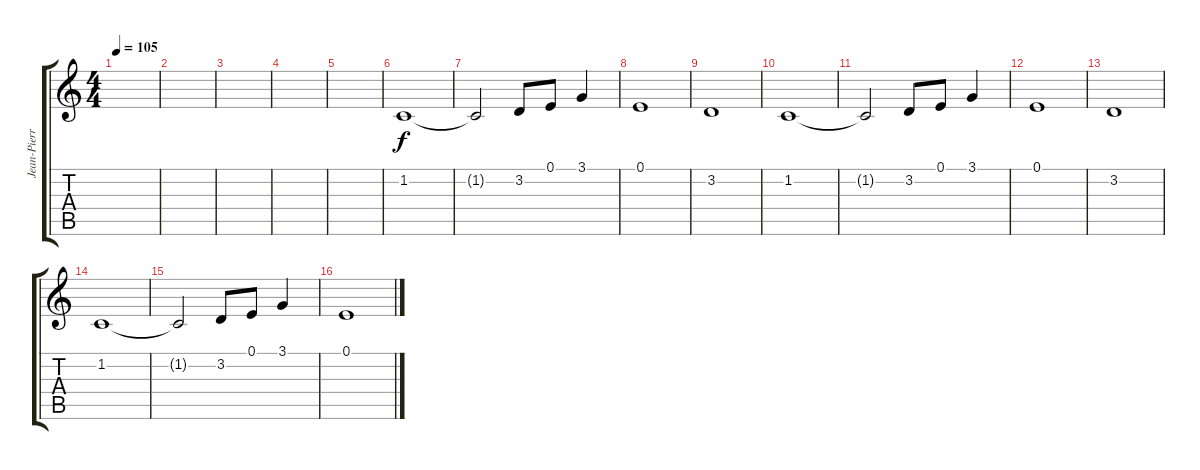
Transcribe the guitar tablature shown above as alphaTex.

\track ("Jean-Pierre Pilot (piano)" "Jean-Pierr") {instrument electricgrandpiano}
\staff {score tabs}
\tuning (E4 B3 G3 D3 A2 E2) {hide}
\ts (4 4)
\tempo 105
\clef g2
\ks c
|
|
|
|
|
1.2.1 |
1.2{t}.2 3.2.8 0.1.8 3.1.4 |
0.1.1 |
3.2.1 |
1.2.1 |
1.2{t}.2 3.2.8 0.1.8 3.1.4 |
0.1.1 |
3.2.1 |
1.2.1 |
1.2{t}.2 3.2.8 0.1.8 3.1.4 |
0.1.1
